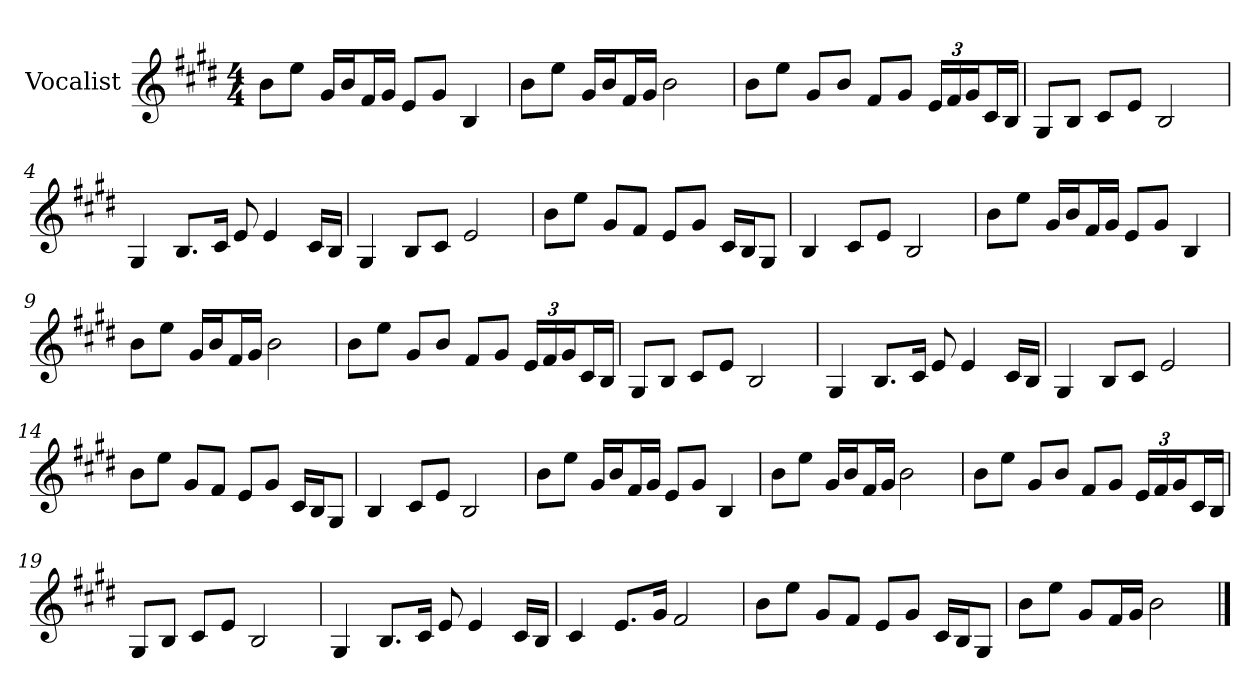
**kern
*part1
*staff1
*I"Vocalist
*k[f#c#g#d#]
*E:
*M4/4
=
8bL
8eeJ
16g#LL
16bJ
16f#L
16g#JJ
8eL
8g#J
4B
=1
8bL
8eeJ
16g#LL
16bJ
16f#L
16g#JJ
2b
=2
8bL
8eeJ
8g#L
8bJ
8f#L
8g#J
24eLL
24f#
24g#J
16c#L
16BJJ
=3
8G#L
8BJ
8c#L
8eJ
2B
=4
4G#
8.BL
16c#Jk
8e
4e
16c#LL
16BJJ
=5
4G#
8BL
8c#J
2e
=6
8bL
8eeJ
8g#L
8f#J
8eL
8g#J
16c#LL
16BJ
8G#J
=7
4B
8c#L
8eJ
2B
=8
8bL
8eeJ
16g#LL
16bJ
16f#L
16g#JJ
8eL
8g#J
4B
=9
8bL
8eeJ
16g#LL
16bJ
16f#L
16g#JJ
2b
=10
8bL
8eeJ
8g#L
8bJ
8f#L
8g#J
24eLL
24f#
24g#J
16c#L
16BJJ
=11
8G#L
8BJ
8c#L
8eJ
2B
=12
4G#
8.BL
16c#Jk
8e
4e
16c#LL
16BJJ
=13
4G#
8BL
8c#J
2e
=14
8bL
8eeJ
8g#L
8f#J
8eL
8g#J
16c#LL
16BJ
8G#J
=15
4B
8c#L
8eJ
2B
=16
8bL
8eeJ
16g#LL
16bJ
16f#L
16g#JJ
8eL
8g#J
4B
=17
8bL
8eeJ
16g#LL
16bJ
16f#L
16g#JJ
2b
=18
8bL
8eeJ
8g#L
8bJ
8f#L
8g#J
24eLL
24f#
24g#J
16c#L
16BJJ
=19
8G#L
8BJ
8c#L
8eJ
2B
=20
4G#
8.BL
16c#Jk
8e
4e
16c#LL
16BJJ
=21
4c#
8.eL
16g#Jk
2f#
=22
8bL
8eeJ
8g#L
8f#J
8eL
8g#J
16c#LL
16BJ
8G#J
=23
8bL
8eeJ
8g#L
16f#L
16g#JJ
2b
==
*-
